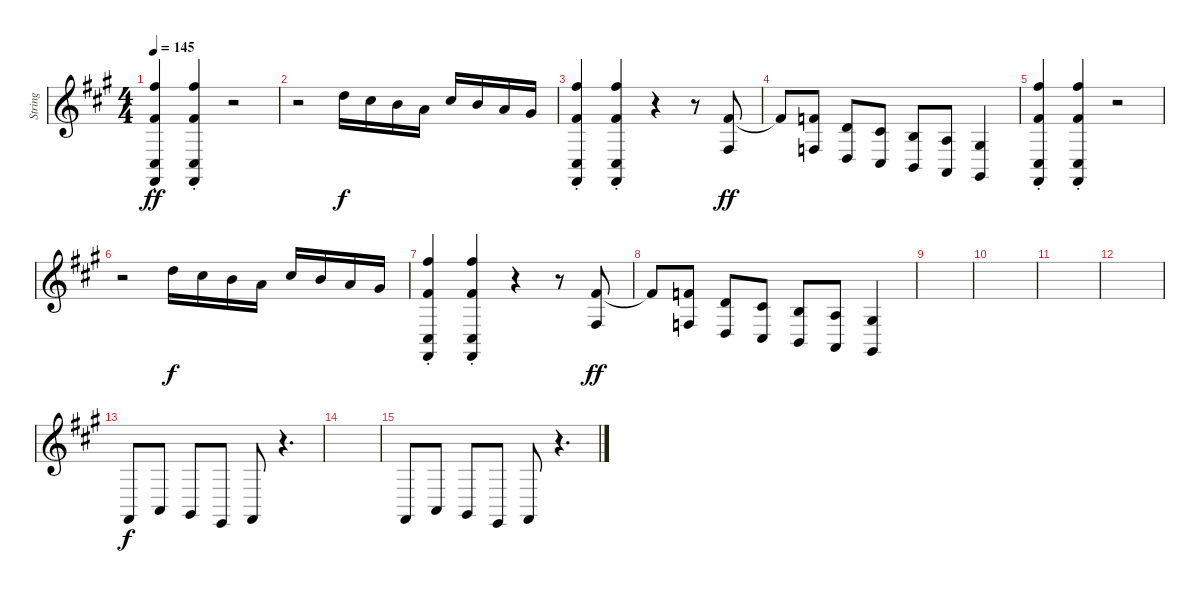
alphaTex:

\track ("String" "String") {instrument stringensemble1}
\staff {score}
\tuning (E4 B3 G3 D3 A2 E2 B1) {hide}
\ts (4 4)
\tempo 145
\clef g2
\ks a
(14.1{st} 11.3 9.6 7.7).4{dy ff} (14.1{st} 11.3 9.6 7.7).4 r.2 |
r.2 10.1.16{dy f} 9.1.16 7.1.16 5.1.16 9.1.16 7.1.16 5.1.16 4.1.16 |
(14.1{st} 7.2 9.6 7.7).4 (14.1{st} 7.2 9.6 7.7).4 r.4 r.8 (7.2 9.5).8{dy ff} |
7.2{t}.8 (6.2 8.5).8 (7.3 0.4).8 (6.3 4.5).8 (0.2 2.5).8 (2.3 0.5).8 (6.4 4.6).4 |
(14.1{st} 7.2 9.6 7.7).4 (14.1{st} 7.2 9.6 7.7).4 r.2 |
r.2 10.1.16{dy f} 9.1.16 7.1.16 5.1.16 9.1.16 7.1.16 5.1.16 4.1.16 |
(14.1{st} 7.2 9.6 7.7).4 (14.1{st} 7.2 9.6 7.7).4 r.4 r.8 (7.2 9.5).8{dy ff} |
7.2{t}.8 (6.2 8.5).8 (7.3 0.4).8 (6.3 4.5).8 (0.2 2.5).8 (2.3 0.5).8 (6.4 4.6).4 |
|
|
|
|
2.6.8{dy f} 0.5.8 4.6.8 0.6.8 2.6.8 r.4{d} |
|
2.6.8 0.5.8 4.6.8 0.6.8 2.6.8 r.4{d}
